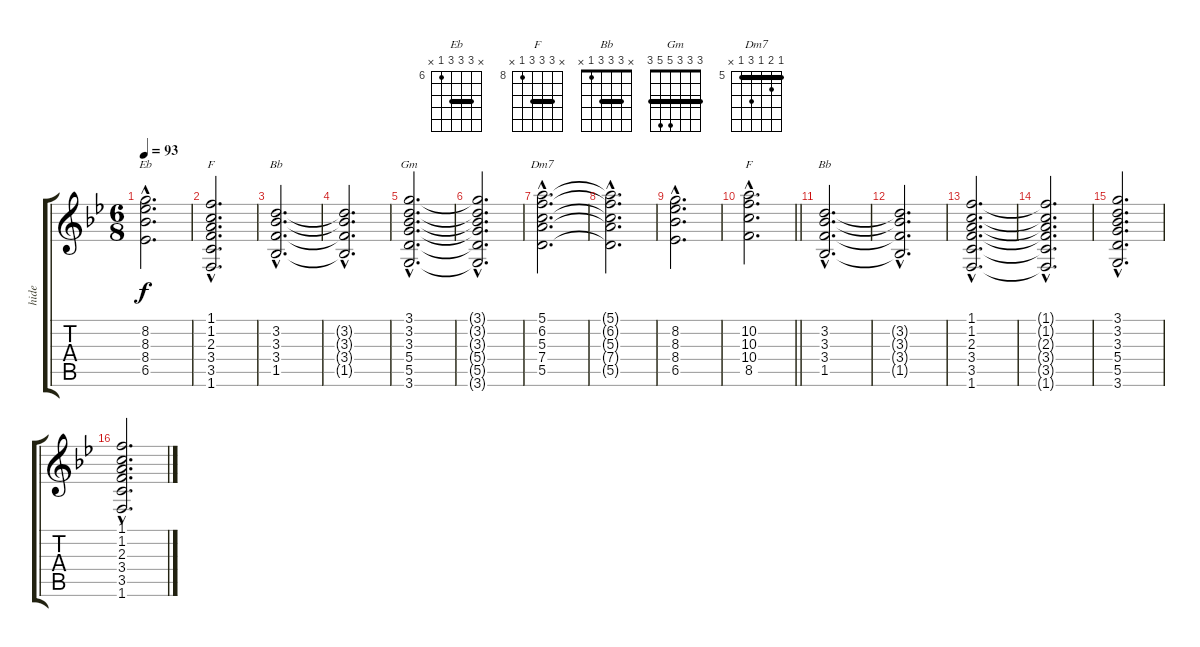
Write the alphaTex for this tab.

\track ("hide" "hide") {instrument distortionguitar}
\staff {score tabs}
\tuning (E4 B3 G3 D3 A2 E2) {hide}
\chord ("Eb" x 8 8 8 6 x) {firstfret 6 barre 8}
\chord ("F" 1 1 2 3 3 1) {barre 1}
\chord ("Bb" x 3 3 3 1 x)
\chord ("Gm" 3 3 3 5 5 3) {barre 3}
\chord ("Dm7" 5 6 5 7 5 x) {firstfret 5 barre 5}
\chord ("F" x 10 10 10 8 x) {firstfret 8 barre 10}
\chord ("Bb" x 3 3 3 1 x) {barre 3}
\ts (6 8)
\tempo 93
\clef g2
\ks bb
(8.2{hac} 8.3{hac} 8.4{hac} 6.5{hac}).2{d ch "Eb" dy f} |
(1.1{hac} 1.2{hac} 2.3{hac} 3.4{hac} 3.5{hac} 1.6{hac}).2{d ch "F"} |
(3.2{hac} 3.3{hac} 3.4{hac} 1.5{hac}).2{d ch "Bb"} |
(3.2{hac t} 3.3{hac t} 3.4{hac t} 1.5{hac t}).2{d} |
(3.1{hac} 3.2{hac} 3.3{hac} 5.4{hac} 5.5{hac} 3.6{hac}).2{d ch "Gm"} |
(3.1{hac t} 3.2{hac t} 3.3{hac t} 5.4{hac t} 5.5{hac t} 3.6{hac t}).2{d} |
(5.1{hac} 6.2{hac} 5.3{hac} 7.4{hac} 5.5{hac}).2{d ch "Dm7"} |
(5.1{hac t} 6.2{hac t} 5.3{hac t} 7.4{hac t} 5.5{hac t}).2{d} |
(8.2{hac} 8.3{hac} 8.4{hac} 6.5{hac}).2{d} |
\barLineRight lightlight
(10.2{hac} 10.3{hac} 10.4{hac} 8.5{hac}).2{d ch "F"} |
(3.2{hac} 3.3{hac} 3.4{hac} 1.5{hac}).2{d ch "Bb"} |
(3.2{hac t} 3.3{hac t} 3.4{hac t} 1.5{hac t}).2{d} |
(1.1{hac} 1.2{hac} 2.3{hac} 3.4{hac} 3.5{hac} 1.6{hac}).2{d} |
(1.1{hac t} 1.2{hac t} 2.3{hac t} 3.4{hac t} 3.5{hac t} 1.6{hac t}).2{d} |
(3.1{hac} 3.2{hac} 3.3{hac} 5.4{hac} 5.5{hac} 3.6{hac}).2{d} |
(1.1{hac} 1.2{hac} 2.3{hac} 3.4{hac} 3.5{hac} 1.6{hac}).2{d}
